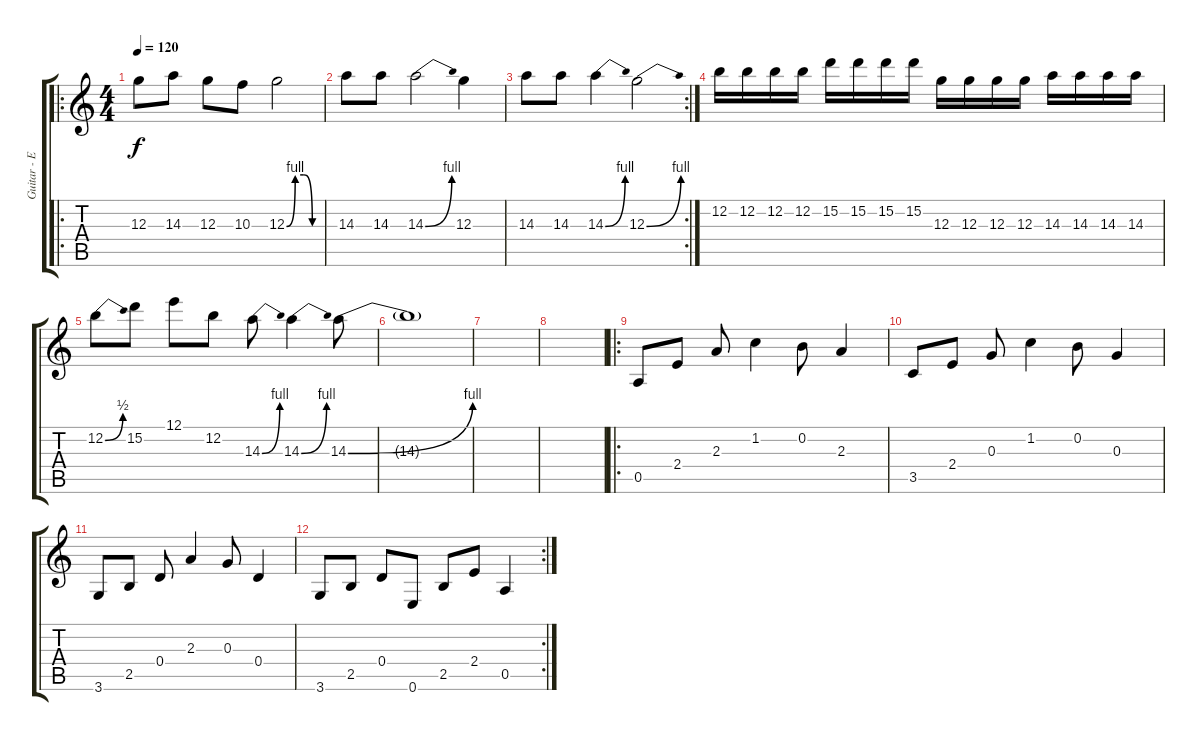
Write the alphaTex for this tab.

\track ("Guitar - Electric" "Guitar - E") {instrument electricguitarclean}
\staff {score tabs}
\tuning (E4 B3 G3 D3 A2 E2) {hide}
\ro
\ts (4 4)
\tempo 120
\clef g2
\ks c
12.3.8{dy f} 14.3.8 12.3.8 10.3.8 12.3{be (custom 0 0 15 4 30 4 45 0 60 0)}.2 |
14.3.8 14.3.8 14.3{be (bend 0 0 60 4)}.2 12.3.4 |
\rc 2
14.3.8 14.3.8 14.3{be (bend 0 0 60 4)}.4 12.3{be (bend 0 0 60 4)}.2 |
12.2.16 12.2.16 12.2.16 12.2.16 15.2.16 15.2.16 15.2.16 15.2.16 12.3.16 12.3.16 12.3.16 12.3.16 14.3.16 14.3.16 14.3.16 14.3.16 |
12.2{be (bend 0 0 60 2)}.8 15.2.8 12.1.8 12.2.8 14.3{be (bend 0 0 60 4)}.8 14.3{be (bend 0 0 60 4)}.4 14.3{be (bend 0 0 60 4)}.8 |
14.3{t}.1 |
|
|
\ro
0.5.8{instrument overdrivenguitar} 2.4.8 2.3.8 1.2.4 0.2.8 2.3.4 |
3.5.8 2.4.8 0.3.8 1.2.4 0.2.8 0.3.4 |
3.6.8 2.5.8 0.4.8 2.3.4 0.3.8 0.4.4 |
\rc 2
3.6.8 2.5.8 0.4.8 0.6.8 2.5.8 2.4.8 0.5.4
